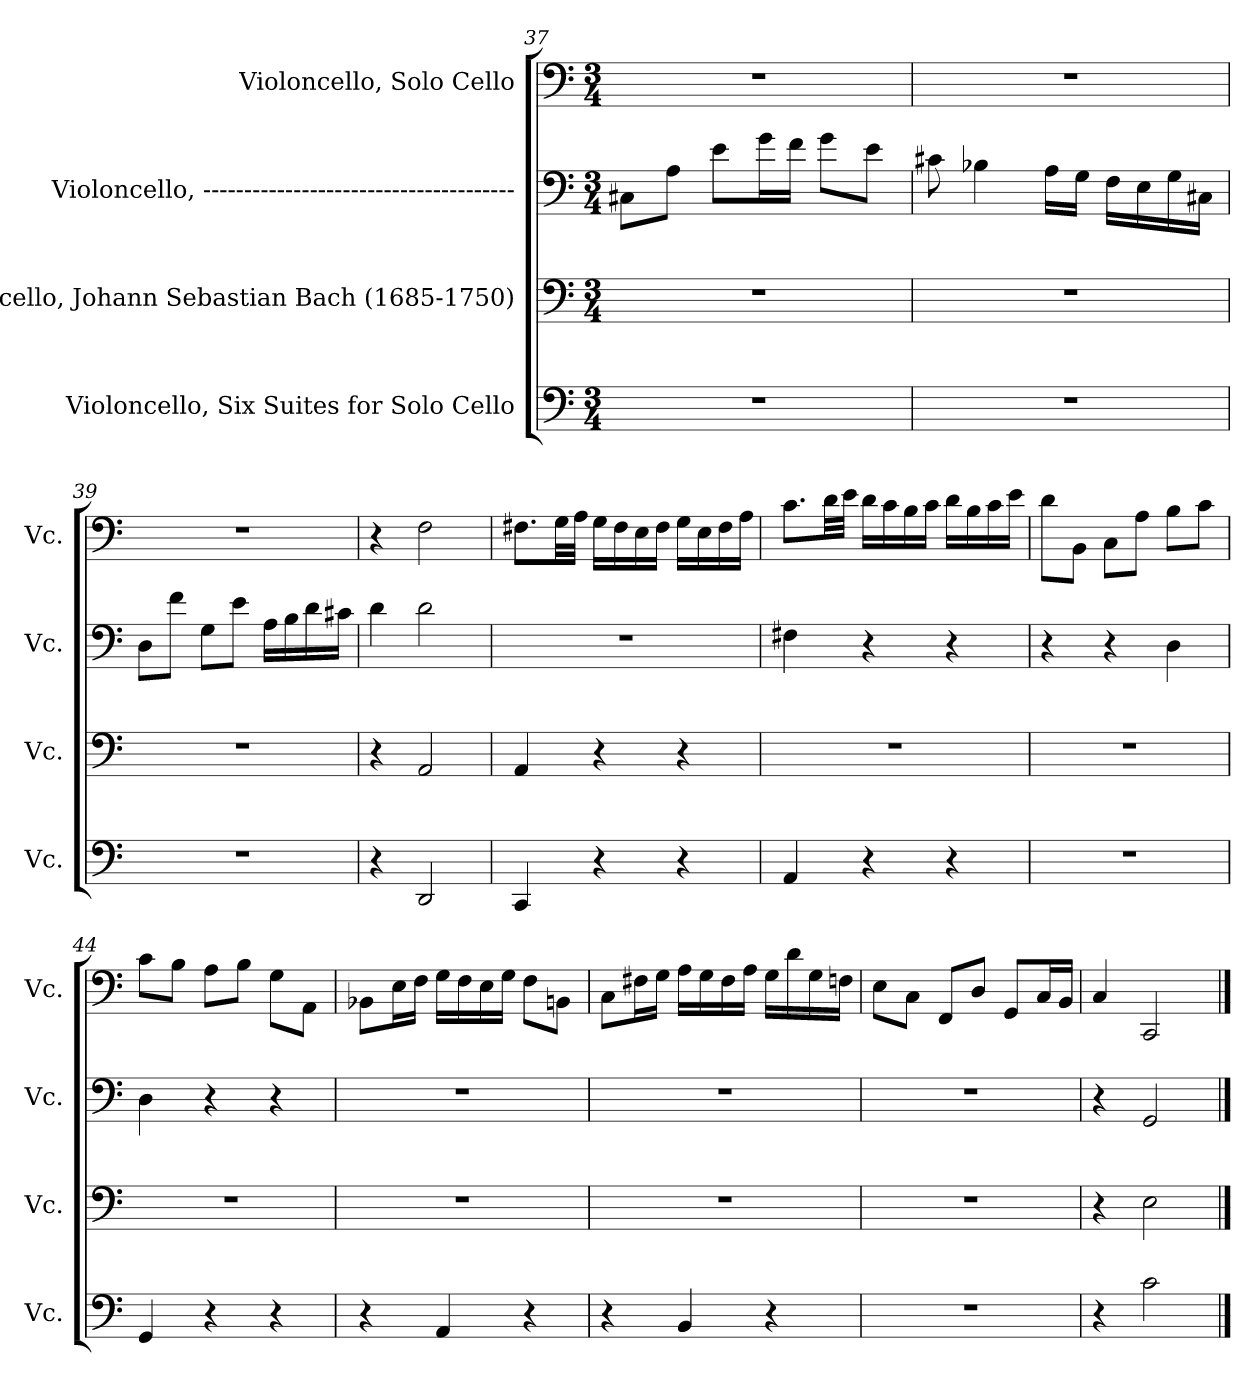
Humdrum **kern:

**kern	**kern	**kern	**kern
*part4	*part3	*part2	*part1
*staff4	*staff3	*staff2	*staff1
*I"Violoncello, Six Suites for Solo Cello	*I"Violoncello, Johann Sebastian Bach  (1685-1750)	*I"Violoncello, --------------------------------------	*I"Violoncello, Solo Cello
*I'Vc.	*I'Vc.	*I'Vc.	*I'Vc.
*clefF4	*clefF4	*clefF4	*clefF4
*k[]	*k[]	*k[]	*k[]
*M3/4	*M3/4	*M3/4	*M3/4
=37	=37	=37	=37
2.r	2.r	8C#X\L	2.r
.	.	8A\J	.
.	.	8e\L	.
.	.	16g\L	.
.	.	16f\JJ	.
.	.	8g\L	.
.	.	8e\J	.
!!LO:LB:g=z
=38	=38	=38	=38
2.r	2.r	8c#X\	2.r
.	.	4B-X\	.
.	.	16A\LL	.
.	.	16G\JJ	.
.	.	16F\LL	.
.	.	16E\	.
.	.	16G\	.
.	.	16C#X\JJ	.
=39	=39	=39	=39
2.r	2.r	8D\L	2.r
.	.	8f\J	.
.	.	8G\L	.
.	.	8e\J	.
.	.	16A\LL	.
.	.	16B\	.
.	.	16d\	.
.	.	16c#X\JJ	.
=40	=40	=40	=40
4r	4r	4d\	4r
2DD/	2AA/	2d\	2F\
=41	=41	=41	=41
4CC/	4AA/	2.r	8.F#X\L
.	.	.	32G\LL
.	.	.	32A\JJJ
4r	4r	.	16G\LL
.	.	.	16F#\
.	.	.	16E\
.	.	.	16F#\JJ
4r	4r	.	16G\LL
.	.	.	16E\
.	.	.	16F#\
.	.	.	16A\JJ
!!LO:PB:g=z
=42	=42	=42	=42
4AA/	2.r	4F#X\	8.c\L
.	.	.	32d\LL
.	.	.	32e\JJJ
4r	.	4r	16d\LL
.	.	.	16c\
.	.	.	16B\
.	.	.	16c\JJ
4r	.	4r	16d\LL
.	.	.	16B\
.	.	.	16c\
.	.	.	16e\JJ
=43	=43	=43	=43
2.r	2.r	4r	8d\L
.	.	.	8BB\J
.	.	4r	8C\L
.	.	.	8A\J
.	.	4D\	8B\L
.	.	.	8c\J
=44	=44	=44	=44
4GG/	2.r	4D\	8c\L
.	.	.	8B\J
4r	.	4r	8A\L
.	.	.	8B\J
4r	.	4r	8G\L
.	.	.	8AA\J
=45	=45	=45	=45
4r	2.r	2.r	8BB-X\L
.	.	.	16E\L
.	.	.	16F\JJ
4AA/	.	.	16G\LL
.	.	.	16F\
.	.	.	16E\
.	.	.	16G\JJ
4r	.	.	8F\L
.	.	.	8BBn\J
!!LO:LB:g=z
=46	=46	=46	=46
4r	2.r	2.r	8C\L
.	.	.	16F#X\L
.	.	.	16G\JJ
4BB/	.	.	16A\LL
.	.	.	16G\
.	.	.	16F#\
.	.	.	16A\JJ
4r	.	.	16G\LL
.	.	.	16d\
.	.	.	16G\
.	.	.	16Fn\JJ
=47	=47	=47	=47
2.r	2.r	2.r	8E\L
.	.	.	8C\J
.	.	.	8FF/L
.	.	.	8D/J
.	.	.	8GG/L
.	.	.	16C/L
.	.	.	16BB/JJ
=48	=48	=48	=48
4r	4r	4r	4C/
2c\	2E\	2GG/	2CC/
==	==	==	==
*-	*-	*-	*-
